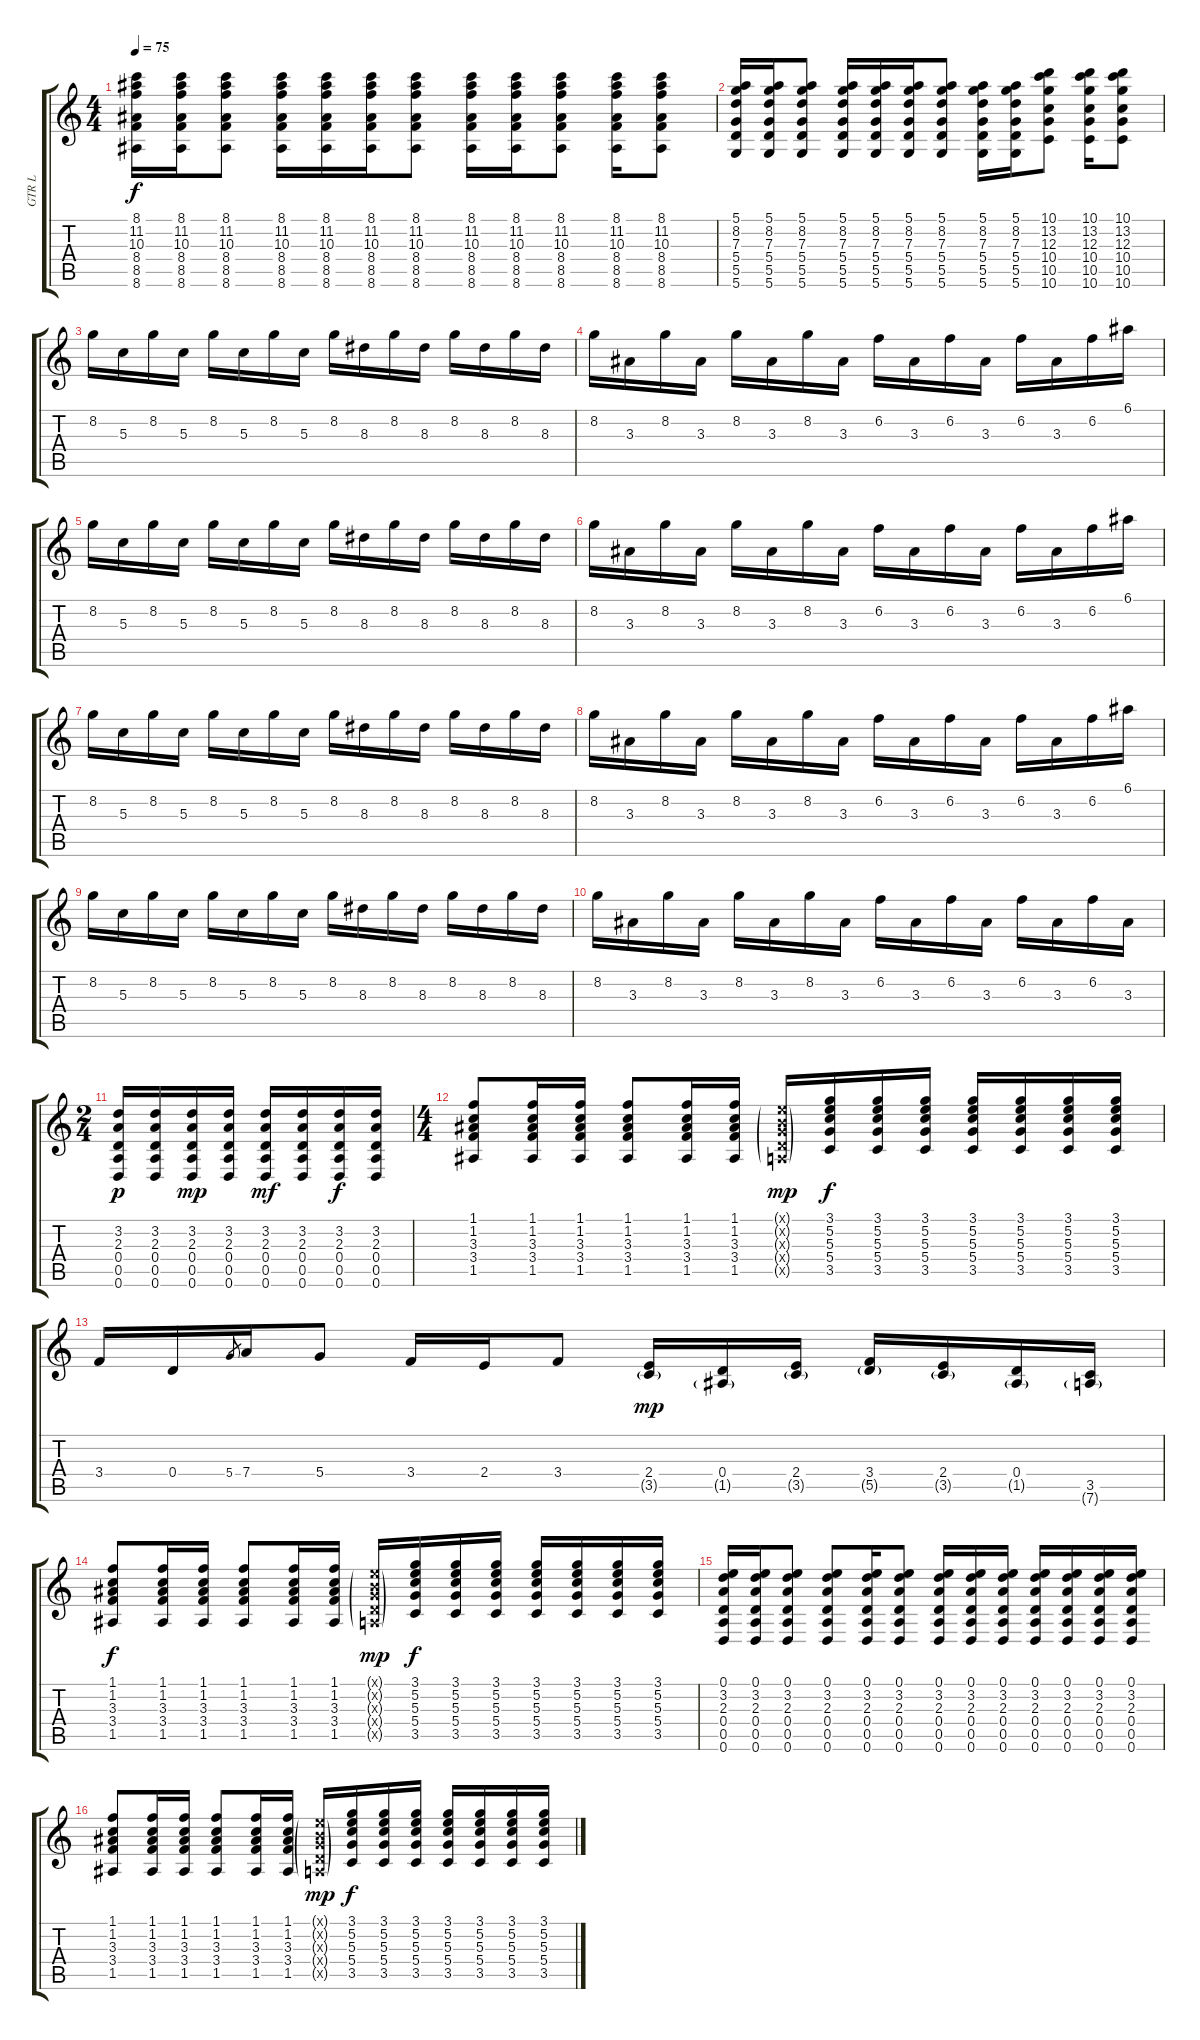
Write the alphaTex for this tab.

\track ("GTR L" "GTR L") {instrument acousticguitarsteel}
\staff {score tabs}
\tuning (E4 B3 G3 D3 A2 D2) {hide}
\ts (4 4)
\tempo 75
\clef g2
\ks c
(8.1 11.2 10.3 8.4 8.5 8.6).16{dy f} (8.1 11.2 10.3 8.4 8.5 8.6).16 (8.1 11.2 10.3 8.4 8.5 8.6).8 (8.1 11.2 10.3 8.4 8.5 8.6).16 (8.1 11.2 10.3 8.4 8.5 8.6).16 (8.1 11.2 10.3 8.4 8.5 8.6).16 (8.1 11.2 10.3 8.4 8.5 8.6).8 (8.1 11.2 10.3 8.4 8.5 8.6).16 (8.1 11.2 10.3 8.4 8.5 8.6).16 (8.1 11.2 10.3 8.4 8.5 8.6).8 (8.1 11.2 10.3 8.4 8.5 8.6).16 (8.1 11.2 10.3 8.4 8.5 8.6).8 |
(5.1 8.2 7.3 5.4 5.5 5.6).16 (5.1 8.2 7.3 5.4 5.5 5.6).16 (5.1 8.2 7.3 5.4 5.5 5.6).8 (5.1 8.2 7.3 5.4 5.5 5.6).16 (5.1 8.2 7.3 5.4 5.5 5.6).16 (5.1 8.2 7.3 5.4 5.5 5.6).16 (5.1 8.2 7.3 5.4 5.5 5.6).8 (5.1 8.2 7.3 5.4 5.5 5.6).16 (5.1 8.2 7.3 5.4 5.5 5.6).16 (10.1 13.2 12.3 10.4 10.5 10.6).8 (10.1 13.2 12.3 10.4 10.5 10.6).16 (10.1 13.2 12.3 10.4 10.5 10.6).8 |
8.2.16 5.3.16 8.2.16 5.3.16 8.2.16 5.3.16 8.2.16 5.3.16 8.2.16 8.3.16 8.2.16 8.3.16 8.2.16 8.3.16 8.2.16 8.3.16 |
8.2.16 3.3.16 8.2.16 3.3.16 8.2.16 3.3.16 8.2.16 3.3.16 6.2.16 3.3.16 6.2.16 3.3.16 6.2.16 3.3.16 6.2.16 6.1.16 |
8.2.16 5.3.16 8.2.16 5.3.16 8.2.16 5.3.16 8.2.16 5.3.16 8.2.16 8.3.16 8.2.16 8.3.16 8.2.16 8.3.16 8.2.16 8.3.16 |
8.2.16 3.3.16 8.2.16 3.3.16 8.2.16 3.3.16 8.2.16 3.3.16 6.2.16 3.3.16 6.2.16 3.3.16 6.2.16 3.3.16 6.2.16 6.1.16 |
8.2.16 5.3.16 8.2.16 5.3.16 8.2.16 5.3.16 8.2.16 5.3.16 8.2.16 8.3.16 8.2.16 8.3.16 8.2.16 8.3.16 8.2.16 8.3.16 |
8.2.16 3.3.16 8.2.16 3.3.16 8.2.16 3.3.16 8.2.16 3.3.16 6.2.16 3.3.16 6.2.16 3.3.16 6.2.16 3.3.16 6.2.16 6.1.16 |
8.2.16 5.3.16 8.2.16 5.3.16 8.2.16 5.3.16 8.2.16 5.3.16 8.2.16 8.3.16 8.2.16 8.3.16 8.2.16 8.3.16 8.2.16 8.3.16 |
8.2.16 3.3.16 8.2.16 3.3.16 8.2.16 3.3.16 8.2.16 3.3.16 6.2.16 3.3.16 6.2.16 3.3.16 6.2.16 3.3.16 6.2.16 3.3.16 |
\ts (2 4)
(3.2 2.3 0.4 0.5 0.6).16{dy p} (3.2 2.3 0.4 0.5 0.6).16 (3.2 2.3 0.4 0.5 0.6).16{dy mp} (3.2 2.3 0.4 0.5 0.6).16 (3.2 2.3 0.4 0.5 0.6).16{dy mf} (3.2 2.3 0.4 0.5 0.6).16 (3.2 2.3 0.4 0.5 0.6).16{dy f} (3.2 2.3 0.4 0.5 0.6).16 |
\ts (4 4)
(1.1 1.2 3.3 3.4 1.5).8 (1.1 1.2 3.3 3.4 1.5).16 (1.1 1.2 3.3 3.4 1.5).16 (1.1 1.2 3.3 3.4 1.5).8 (1.1 1.2 3.3 3.4 1.5).16 (1.1 1.2 3.3 3.4 1.5).16 (0.1{g x} 0.2{g x} 0.3{g x} 0.4{g x} 0.5{g x}).16{dy mp} (3.1 5.2 5.3 5.4 3.5).16{dy f} (3.1 5.2 5.3 5.4 3.5).16 (3.1 5.2 5.3 5.4 3.5).16 (3.1 5.2 5.3 5.4 3.5).16 (3.1 5.2 5.3 5.4 3.5).16 (3.1 5.2 5.3 5.4 3.5).16 (3.1 5.2 5.3 5.4 3.5).16 |
3.4.16 0.4.16 5.4.8{gr} 7.4.16 5.4.8 3.4.16 2.4.16 3.4.8 (2.4 3.5{g}).16{dy mp} (0.4 1.5{g}).16 (2.4 3.5{g}).16 (3.4 5.5{g}).16 (2.4 3.5{g}).16 (0.4 1.5{g}).16 (3.5 7.6{g}).16 |
(1.1 1.2 3.3 3.4 1.5).8{dy f} (1.1 1.2 3.3 3.4 1.5).16 (1.1 1.2 3.3 3.4 1.5).16 (1.1 1.2 3.3 3.4 1.5).8 (1.1 1.2 3.3 3.4 1.5).16 (1.1 1.2 3.3 3.4 1.5).16 (0.1{g x} 0.2{g x} 0.3{g x} 0.4{g x} 0.5{g x}).16{dy mp} (3.1 5.2 5.3 5.4 3.5).16{dy f} (3.1 5.2 5.3 5.4 3.5).16 (3.1 5.2 5.3 5.4 3.5).16 (3.1 5.2 5.3 5.4 3.5).16 (3.1 5.2 5.3 5.4 3.5).16 (3.1 5.2 5.3 5.4 3.5).16 (3.1 5.2 5.3 5.4 3.5).16 |
(0.1 3.2 2.3 0.4 0.5 0.6).16 (0.1 3.2 2.3 0.4 0.5 0.6).16 (0.1 3.2 2.3 0.4 0.5 0.6).8 (0.1 3.2 2.3 0.4 0.5 0.6).8 (0.1 3.2 2.3 0.4 0.5 0.6).16 (0.1 3.2 2.3 0.4 0.5 0.6).8 (0.1 3.2 2.3 0.4 0.5 0.6).16 (0.1 3.2 2.3 0.4 0.5 0.6).16 (0.1 3.2 2.3 0.4 0.5 0.6).16 (0.1 3.2 2.3 0.4 0.5 0.6).16 (0.1 3.2 2.3 0.4 0.5 0.6).16 (0.1 3.2 2.3 0.4 0.5 0.6).16 (0.1 3.2 2.3 0.4 0.5 0.6).16 |
(1.1 1.2 3.3 3.4 1.5).8 (1.1 1.2 3.3 3.4 1.5).16 (1.1 1.2 3.3 3.4 1.5).16 (1.1 1.2 3.3 3.4 1.5).8 (1.1 1.2 3.3 3.4 1.5).16 (1.1 1.2 3.3 3.4 1.5).16 (0.1{g x} 0.2{g x} 0.3{g x} 0.4{g x} 0.5{g x}).16{dy mp} (3.1 5.2 5.3 5.4 3.5).16{dy f} (3.1 5.2 5.3 5.4 3.5).16 (3.1 5.2 5.3 5.4 3.5).16 (3.1 5.2 5.3 5.4 3.5).16 (3.1 5.2 5.3 5.4 3.5).16 (3.1 5.2 5.3 5.4 3.5).16 (3.1 5.2 5.3 5.4 3.5).16
